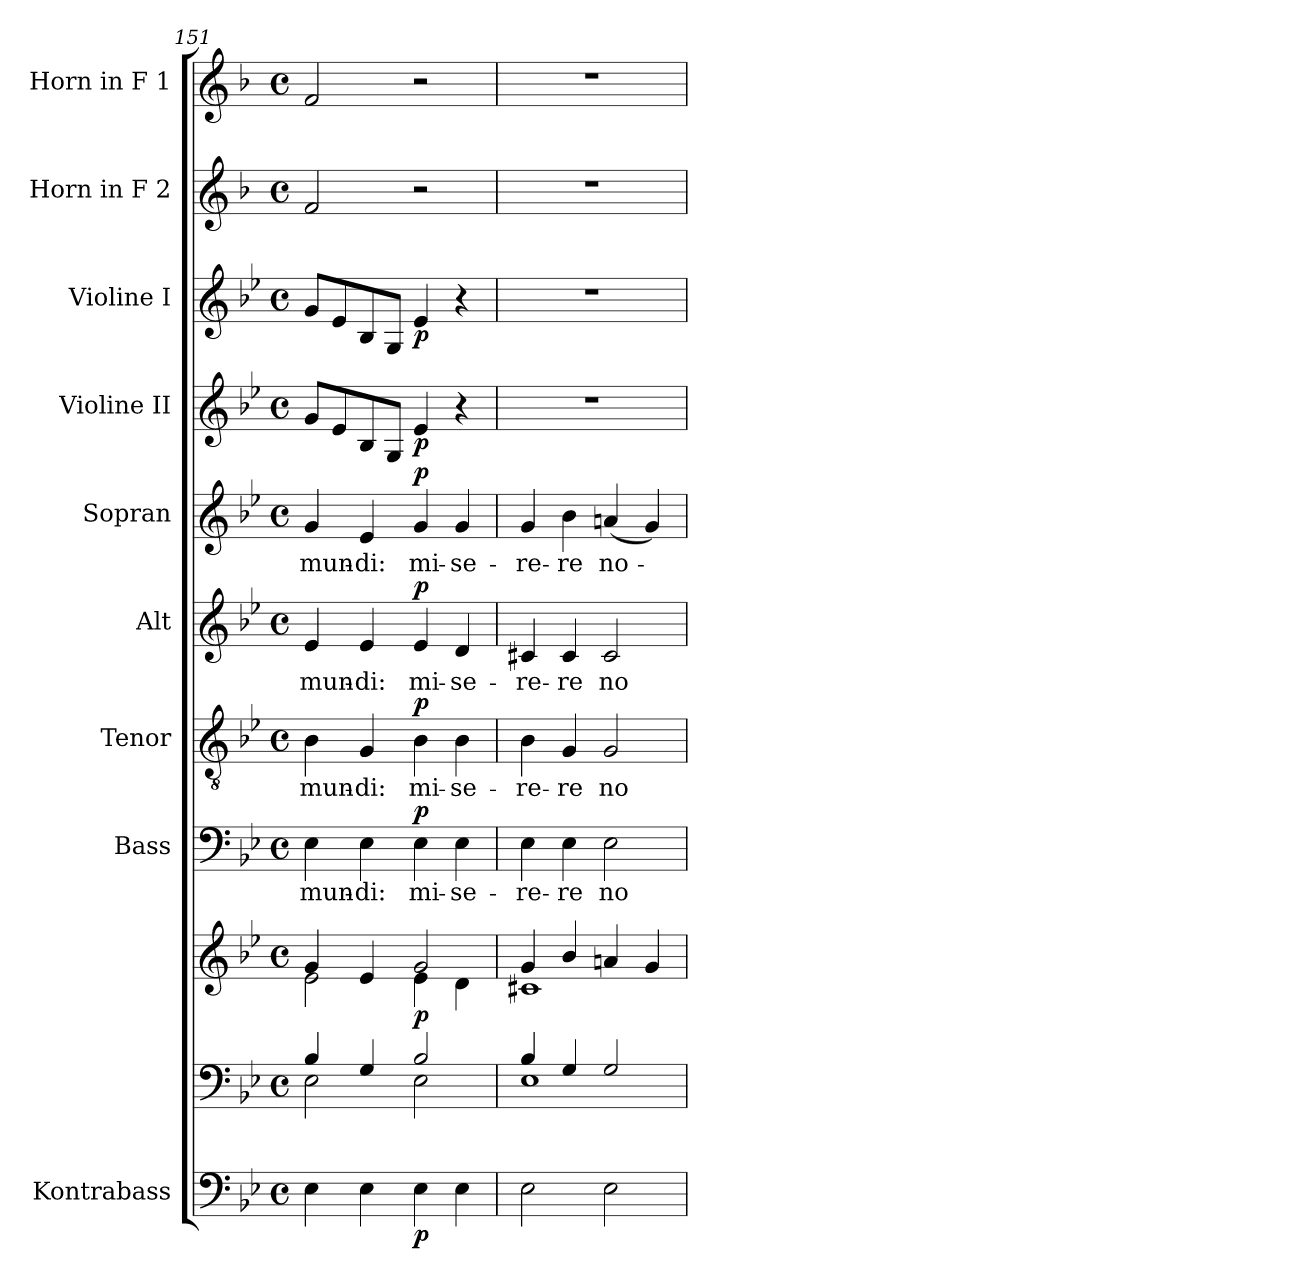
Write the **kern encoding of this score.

**kern	**dynam	**kern	**kern	**dynam	**kern	**text	**dynam	**kern	**text	**dynam	**kern	**text	**dynam	**kern	**text	**dynam	**kern	**dynam	**kern	**dynam	**kern	**kern
*part10	*part10	*part9	*part9	*part9	*part8	*part8	*part8	*part7	*part7	*part7	*part6	*part6	*part6	*part5	*part5	*part5	*part4	*part4	*part3	*part3	*part2	*part1
*staff11	*staff11	*staff10	*staff9	*staff9/10	*staff8	*staff8	*staff8	*staff7	*staff7	*staff7	*staff6	*staff6	*staff6	*staff5	*staff5	*staff5	*staff4	*staff4	*staff3	*staff3	*staff2	*staff1
*I"Kontrabass	*	*	*	*	*I"Bass	*	*	*I"Tenor	*	*	*I"Alt	*	*	*I"Sopran	*	*	*I"Violine II	*	*I"Violine I	*	*I"Horn in F 2	*I"Horn in F 1
*I'Kb.	*	*	*	*	*I'B.	*	*	*I'T.	*	*	*I'A.	*	*	*I'S.	*	*	*I'Vl. II	*	*I'Vl. I	*	*	*
*clefF4	*	*clefF4	*clefG2	*	*clefF4	*	*	*clefGv2	*	*	*clefG2	*	*	*clefG2	*	*	*clefG2	*	*clefG2	*	*clefG2	*clefG2
*ITrd7c12	*	*	*	*	*	*	*	*	*	*	*	*	*	*	*	*	*	*	*	*	*ITrd4c7	*ITrd4c7
*k[b-e-]	*	*k[b-e-]	*k[b-e-]	*	*k[b-e-]	*	*	*k[b-e-]	*	*	*k[b-e-]	*	*	*k[b-e-]	*	*	*k[b-e-]	*	*k[b-e-]	*	*k[b-e-]	*k[b-e-]
*B-:	*	*B-:	*B-:	*	*B-:	*	*	*B-:	*	*	*B-:	*	*	*B-:	*	*	*B-:	*	*B-:	*	*B-:	*B-:
*M4/4	*	*M4/4	*M4/4	*	*M4/4	*	*	*M4/4	*	*	*M4/4	*	*	*M4/4	*	*	*M4/4	*	*M4/4	*	*M4/4	*M4/4
*met(c)	*	*met(c)	*met(c)	*	*met(c)	*	*	*met(c)	*	*	*met(c)	*	*	*met(c)	*	*	*met(c)	*	*met(c)	*	*met(c)	*met(c)
=151	=151	=151	=151	=151	=151	=151	=151	=151	=151	=151	=151	=151	=151	=151	=151	=151	=151	=151	=151	=151	=151	=151
*	*	*^	*^	*	*	*	*	*	*	*	*	*	*	*	*	*	*	*	*	*	*	*
!	!	!	!	!	!	!	!	!LO:LY:b	!	!	!LO:LY:b	!	!	!LO:LY:b	!	!	!LO:LY:b	!	!	!	!	!	!	!
4EE-\	.	4B-/	2E-\	4g/	2e-\	.	4E-\	mun-	.	4B-\	mun-	.	4e-/	mun-	.	4g/	mun-	.	8g/L	.	8g/L	.	2B-/	2B-/
.	.	.	.	.	.	.	.	.	.	.	.	.	.	.	.	.	.	.	8e-/	.	8e-/	.	.	.
!	!	!	!	!	!	!	!	!LO:LY:b	!	!	!LO:LY:b	!	!	!LO:LY:b	!	!	!LO:LY:b	!	!	!	!	!	!	!
4EE-\	.	4G/	.	4e-/	.	.	4E-\	-di:	.	4G/	-di:	.	4e-/	-di:	.	4e-/	-di:	.	8B-/	.	8B-/	.	.	.
.	.	.	.	.	.	.	.	.	.	.	.	.	.	.	.	.	.	.	8G/J	.	8G/J	.	.	.
!	!LO:DY:b	!	!	!	!	!LO:DY:b	!	!LO:LY:b	!LO:DY:a	!	!LO:LY:b	!LO:DY:a	!	!LO:LY:b	!LO:DY:a	!	!LO:LY:b	!LO:DY:a	!	!LO:DY:b	!	!LO:DY:b	!	!
4EE-\	p	2B-/	2E-\	2g/	4e-\	p	4E-\	mi-	p	4B-\	mi-	p	4e-/	mi-	p	4g/	mi-	p	4e-/	p	4e-/	p	2r	2r
!	!	!	!	!	!	!	!	!LO:LY:b	!	!	!LO:LY:b	!	!	!LO:LY:b	!	!	!LO:LY:b	!	!	!	!	!	!	!
4EE-\	.	.	.	.	4d\	.	4E-\	-se-	.	4B-\	-se-	.	4d/	-se-	.	4g/	-se-	.	4r	.	4r	.	.	.
=152	=152	=152	=152	=152	=152	=152	=152	=152	=152	=152	=152	=152	=152	=152	=152	=152	=152	=152	=152	=152	=152	=152	=152	=152
!	!	!	!	!	!	!	!	!LO:LY:b	!	!	!LO:LY:b	!	!	!LO:LY:b	!	!	!LO:LY:b	!	!	!	!	!	!	!
2EE-\	.	4B-/	1E-	4g/	1c#X	.	4E-\	-re-	.	4B-\	-re-	.	4c#X/	-re-	.	4g/	-re-	.	1r	.	1r	.	1r	1r
!	!	!	!	!	!	!	!	!LO:LY:b	!	!	!LO:LY:b	!	!	!LO:LY:b	!	!	!LO:LY:b	!	!	!	!	!	!	!
.	.	4G/	.	4b-/	.	.	4E-\	-re	.	4G/	-re	.	4c#/	-re	.	4b-\	-re	.	.	.	.	.	.	.
!	!	!	!	!	!	!	!	!LO:LY:b	!	!	!LO:LY:b	!	!	!LO:LY:b	!	!	!LO:LY:b	!	!	!	!	!	!	!
2EE-\	.	2G/	.	4an/	.	.	2E-\	no-	.	2G/	no-	.	2c#/	no-	.	(<4an/	no-	.	.	.	.	.	.	.
.	.	.	.	4g/	.	.	.	.	.	.	.	.	.	.	.	4g/)	.	.	.	.	.	.	.	.
*	*	*v	*v	*	*	*	*	*	*	*	*	*	*	*	*	*	*	*	*	*	*	*	*	*
*	*	*	*v	*v	*	*	*	*	*	*	*	*	*	*	*	*	*	*	*	*	*	*	*
=	=	=	=	=	=	=	=	=	=	=	=	=	=	=	=	=	=	=	=	=	=	=
*-	*-	*-	*-	*-	*-	*-	*-	*-	*-	*-	*-	*-	*-	*-	*-	*-	*-	*-	*-	*-	*-	*-
